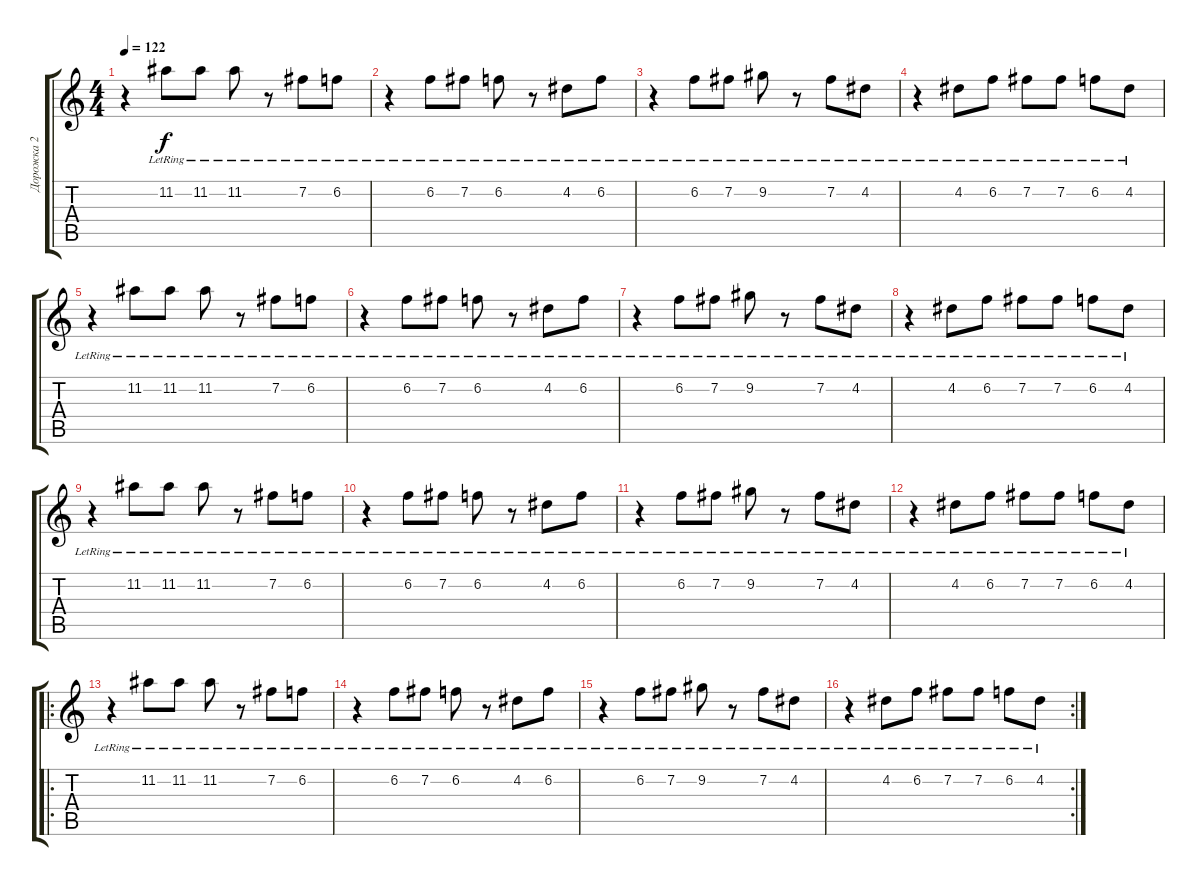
\track ("Дорожка 2" "Дорожка 2") {instrument synthbass2}
\staff {score tabs}
\tuning (E4 B3 G3 D3 A2 E2) {hide}
\ts (4 4)
\tempo 122
\clef g2
\ks c
r.4{dy f} 11.2{lr}.8 11.2{lr}.8 11.2{lr}.8 r.8 7.2{lr}.8 6.2{lr}.8 |
r.4 6.2{lr}.8 7.2{lr}.8 6.2{lr}.8 r.8 4.2{lr}.8 6.2{lr}.8 |
r.4 6.2{lr}.8 7.2{lr}.8 9.2{lr}.8 r.8 7.2{lr}.8 4.2{lr}.8 |
r.4 4.2{lr}.8 6.2{lr}.8 7.2{lr}.8 7.2{lr}.8 6.2{lr}.8 4.2{lr}.8 |
r.4 11.2{lr}.8 11.2{lr}.8 11.2{lr}.8 r.8 7.2{lr}.8 6.2{lr}.8 |
r.4 6.2{lr}.8 7.2{lr}.8 6.2{lr}.8 r.8 4.2{lr}.8 6.2{lr}.8 |
r.4 6.2{lr}.8 7.2{lr}.8 9.2{lr}.8 r.8 7.2{lr}.8 4.2{lr}.8 |
r.4 4.2{lr}.8 6.2{lr}.8 7.2{lr}.8 7.2{lr}.8 6.2{lr}.8 4.2{lr}.8 |
r.4 11.2{lr}.8 11.2{lr}.8 11.2{lr}.8 r.8 7.2{lr}.8 6.2{lr}.8 |
r.4 6.2{lr}.8 7.2{lr}.8 6.2{lr}.8 r.8 4.2{lr}.8 6.2{lr}.8 |
r.4 6.2{lr}.8 7.2{lr}.8 9.2{lr}.8 r.8 7.2{lr}.8 4.2{lr}.8 |
r.4 4.2{lr}.8 6.2{lr}.8 7.2{lr}.8 7.2{lr}.8 6.2{lr}.8 4.2{lr}.8 |
\ro
r.4 11.2{lr}.8 11.2{lr}.8 11.2{lr}.8 r.8 7.2{lr}.8 6.2{lr}.8 |
r.4 6.2{lr}.8 7.2{lr}.8 6.2{lr}.8 r.8 4.2{lr}.8 6.2{lr}.8 |
r.4 6.2{lr}.8 7.2{lr}.8 9.2{lr}.8 r.8 7.2{lr}.8 4.2{lr}.8 |
\rc 2
r.4 4.2{lr}.8 6.2{lr}.8 7.2{lr}.8 7.2{lr}.8 6.2{lr}.8 4.2{lr}.8
